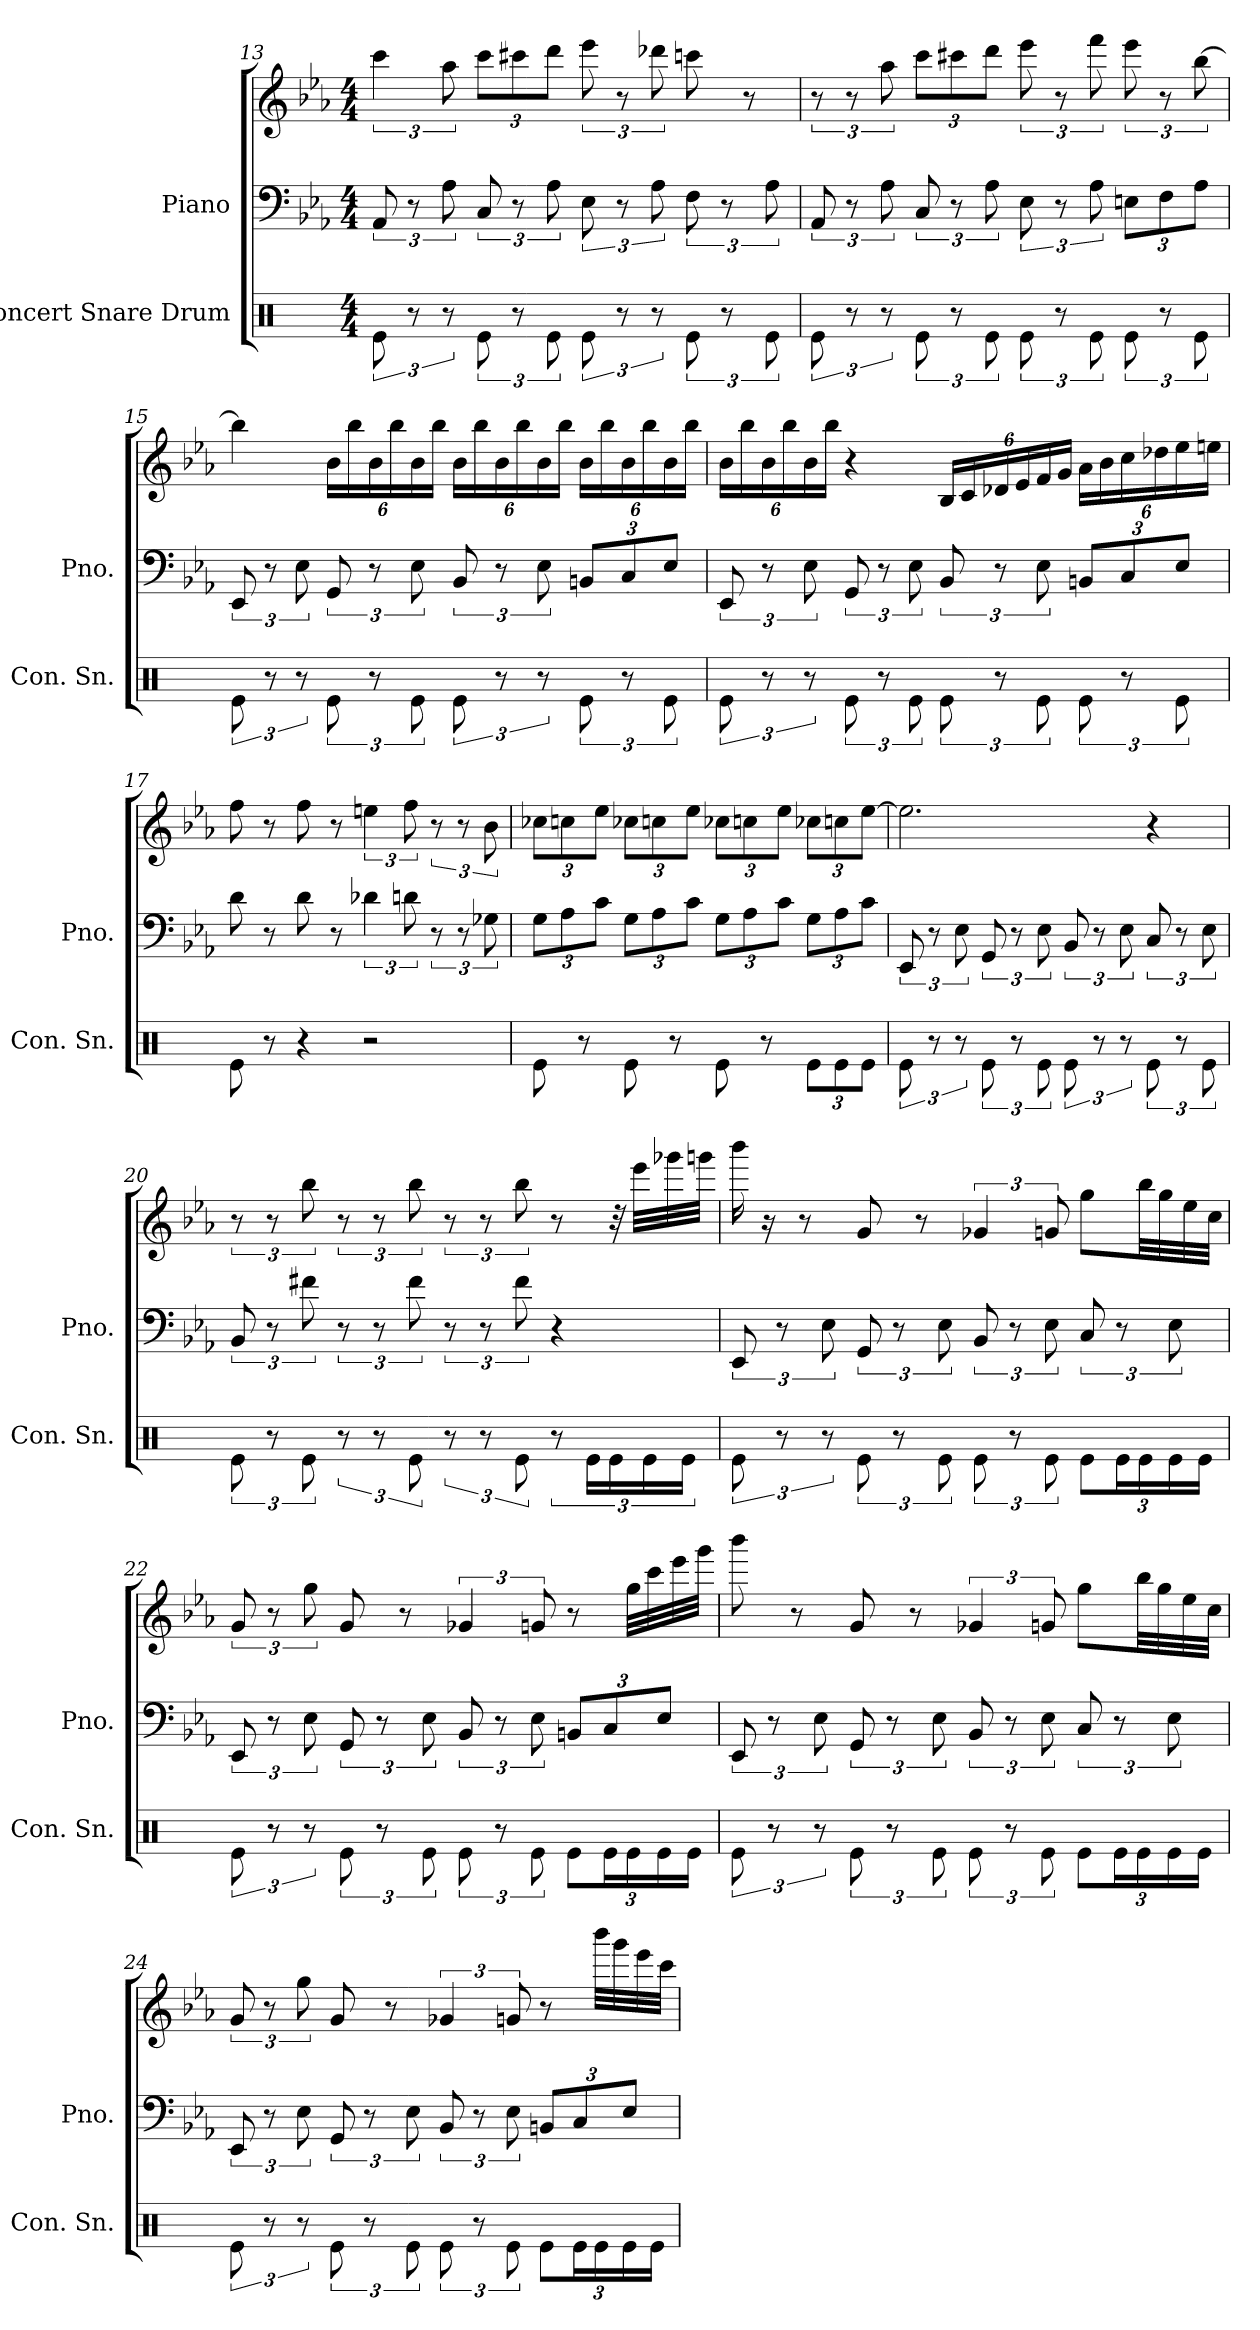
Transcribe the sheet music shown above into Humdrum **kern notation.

**kern	**kern	**kern
*part2	*part1	*part1
*staff3	*staff2	*staff1
*I"Concert Snare Drum	*I"Piano	*
*I'Con. Sn.	*I'Pno.	*
*clefX	*clefF4	*clefG2
*k[]	*k[b-e-a-]	*k[b-e-a-]
*M4/4	*M4/4	*M4/4
=13	=13	=13
12Re\	12AA-/	6ccc\
12r	12r	.
12r	12A-\	12aa-\
*	*	*Xbrackettup
12Re\	12C/	12ccc\L
12r	12r	12ccc#X\
12Re\	12A-\	12ddd\J
*	*	*brackettup
12Re\	12E-\	12eee-\
12r	12r	12r
12r	12A-\	12ddd-X\
12Re\	12F\	8cccn\
12r	12r	.
.	.	8r
12Re\	12A-\	.
=14	=14	=14
12Re\	12AA-/	12r
12r	12r	12r
12r	12A-\	12aa-\
*	*	*Xbrackettup
12Re\	12C/	12ccc\L
12r	12r	12ccc#X\
12Re\	12A-\	12ddd\J
*	*	*brackettup
12Re\	12E-\	12eee-\
12r	12r	12r
12Re\	12A-\	12fff\
*	*Xbrackettup	*
12Re\	12En\L	12eee-\
12r	12F\	12r
12Re\	12A-\J	[12bb-\
=15	=15	=15
*	*brackettup	*
12Re\	12EE-/	4bb-\]
12r	12r	.
12r	12E-\	.
*	*	*Xbrackettup
12Re\	12GG/	24b-\LL
.	.	24bb-\
12r	12r	24b-\
.	.	24bb-\
12Re\	12E-\	24b-\
.	.	24bb-\JJ
12Re\	12BB-/	24b-\LL
.	.	24bb-\
12r	12r	24b-\
.	.	24bb-\
12r	12E-\	24b-\
.	.	24bb-\JJ
*	*Xbrackettup	*
12Re\	12BBn/L	24b-\LL
.	.	24bb-\
12r	12C/	24b-\
.	.	24bb-\
12Re\	12E-/J	24b-\
.	.	24bb-\JJ
=16	=16	=16
*	*brackettup	*
12Re\	12EE-/	24b-\LL
.	.	24bb-\
12r	12r	24b-\
.	.	24bb-\
12r	12E-\	24b-\
.	.	24bb-\JJ
12Re\	12GG/	4r
12r	12r	.
12Re\	12E-\	.
12Re\	12BB-/	24B-/LL
.	.	24c/
12r	12r	24d-X/
.	.	24e-/
12Re\	12E-\	24f/
.	.	24g/JJ
*	*Xbrackettup	*
12Re\	12BBn/L	24a-\LL
.	.	24b-\
12r	12C/	24cc\
.	.	24dd-X\
12Re\	12E-/J	24ee-\
.	.	24een\JJ
=17	=17	=17
8Re\	8d\	8ff\
8r	8r	8r
4r	8d\	8ff\
.	8r	8r
*	*brackettup	*brackettup
2r	6d-X\	6een\
.	12dn\	12ff\
.	12r	12r
.	12r	12r
.	12G-X\	12b-\
=18	=18	=18
*	*Xbrackettup	*Xbrackettup
8Re\	12G\L	12cc-X\L
.	12A-\	12ccn\
8r	.	.
.	12c\J	12ee-\J
8Re\	12G\L	12cc-X\L
.	12A-\	12ccn\
8r	.	.
.	12c\J	12ee-\J
8Re\	12G\L	12cc-X\L
.	12A-\	12ccn\
8r	.	.
.	12c\J	12ee-\J
*Xbrackettup	*	*
12Re\L	12G\L	12cc-X\L
12Re\	12A-\	12ccn\
12Re\J	12c\J	[12ee-\J
=19	=19	=19
*brackettup	*brackettup	*
12Re\	12EE-/	2.ee-\]
12r	12r	.
12r	12E-\	.
12Re\	12GG/	.
12r	12r	.
12Re\	12E-\	.
12Re\	12BB-/	.
12r	12r	.
12r	12E-\	.
12Re\	12C/	4r
12r	12r	.
12Re\	12E-\	.
=20	=20	=20
*	*	*brackettup
12Re\	12BB-/	12r
12r	12r	12r
12Re\	12f#X\	12bb-\
12r	12r	12r
12r	12r	12r
12Re\	12f#\	12bb-\
12r	12r	12r
12r	12r	12r
12Re\	12f#\	12bb-\
12r	4r	8r
24Re\LL	.	.
24Re\	.	32r
.	.	32eee-\LLL
24Re\	.	.
.	.	32ggg-X\
24Re\JJ	.	.
.	.	32gggn\JJJ
=21	=21	=21
12Re\	12EE-/	16bbb-\
.	.	16r
12r	12r	.
.	.	8r
12r	12E-\	.
12Re\	12GG/	8g/
12r	12r	.
.	.	8r
12Re\	12E-\	.
12Re\	12BB-/	6g-X/
12r	12r	.
12Re\	12E-\	12gn/
*Xbrackettup	*	*
12Re\L	12C/	8gg\L
24Re\L	12r	.
24Re\	.	32bb-\LL
.	.	32gg\
24Re\	12E-\	.
.	.	32ee-\
24Re\JJ	.	.
.	.	32cc\JJJ
=22	=22	=22
*brackettup	*	*
12Re\	12EE-/	12g/
12r	12r	12r
12r	12E-\	12gg\
12Re\	12GG/	8g/
12r	12r	.
.	.	8r
12Re\	12E-\	.
12Re\	12BB-/	6g-X/
12r	12r	.
12Re\	12E-\	12gn/
*Xbrackettup	*Xbrackettup	*
12Re\L	12BBn/L	8r
24Re\L	12C/	.
24Re\	.	32gg\LLL
.	.	32ccc\
24Re\	12E-/J	.
.	.	32eee-\
24Re\JJ	.	.
.	.	32ggg\JJJ
=23	=23	=23
*brackettup	*brackettup	*
12Re\	12EE-/	8bbb-\
12r	12r	.
.	.	8r
12r	12E-\	.
12Re\	12GG/	8g/
12r	12r	.
.	.	8r
12Re\	12E-\	.
12Re\	12BB-/	6g-X/
12r	12r	.
12Re\	12E-\	12gn/
*Xbrackettup	*	*
12Re\L	12C/	8gg\L
24Re\L	12r	.
24Re\	.	32bb-\LL
.	.	32gg\
24Re\	12E-\	.
.	.	32ee-\
24Re\JJ	.	.
.	.	32cc\JJJ
=24	=24	=24
*brackettup	*	*
12Re\	12EE-/	12g/
12r	12r	12r
12r	12E-\	12gg\
12Re\	12GG/	8g/
12r	12r	.
.	.	8r
12Re\	12E-\	.
12Re\	12BB-/	6g-X/
12r	12r	.
12Re\	12E-\	12gn/
*Xbrackettup	*Xbrackettup	*
12Re\L	12BBn/L	8r
24Re\L	12C/	.
24Re\	.	32bbb-\LLL
.	.	32ggg\
24Re\	12E-/J	.
.	.	32eee-\
24Re\JJ	.	.
.	.	32ccc\JJJ
=	=	=
*-	*-	*-
